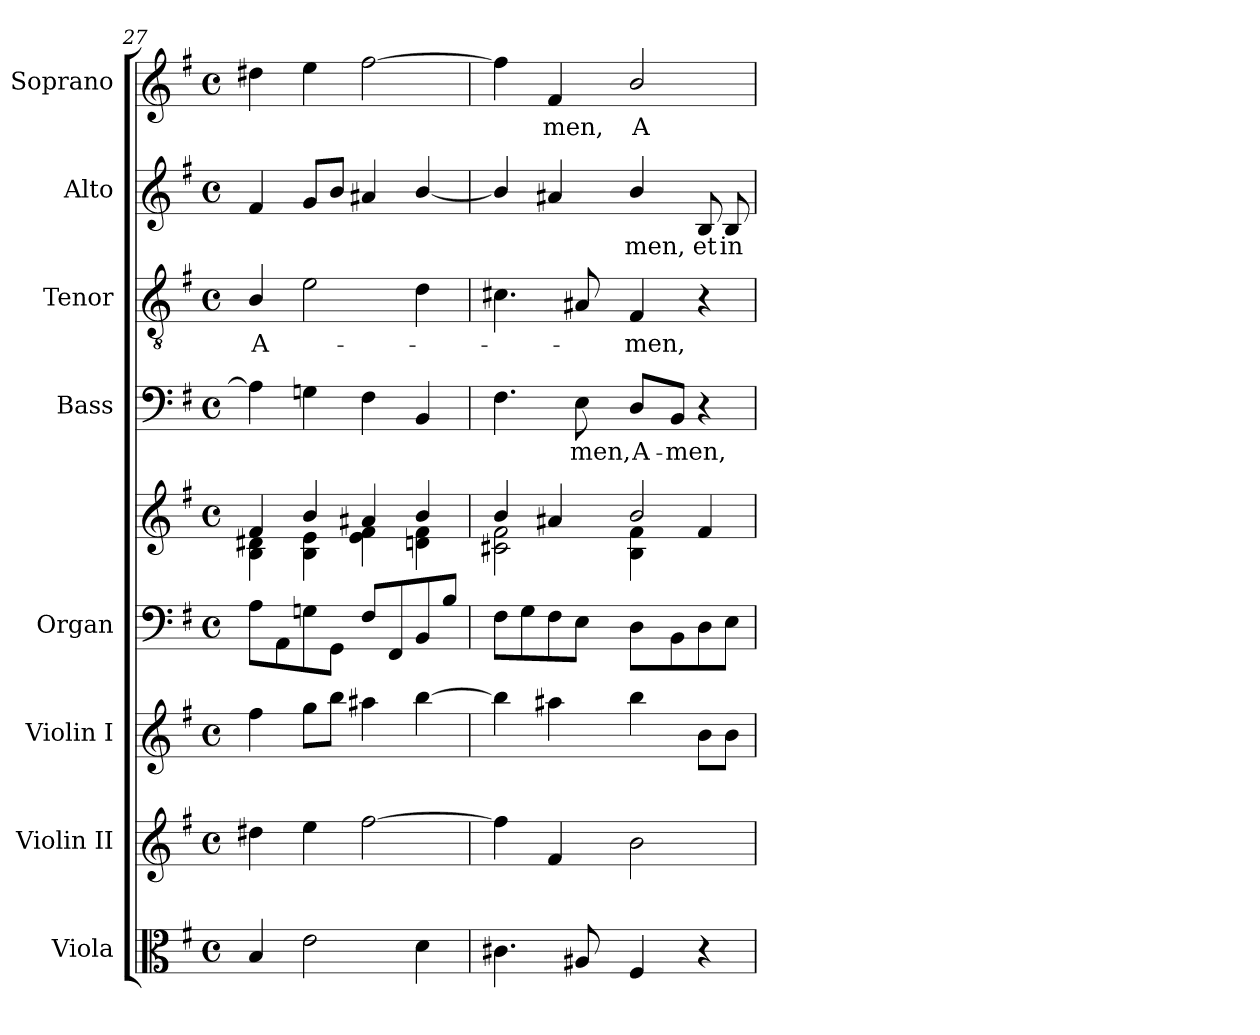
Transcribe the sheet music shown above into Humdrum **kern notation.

**kern	**kern	**kern	**kern	**kern	**kern	**text	**kern	**text	**kern	**text	**kern	**text
*part8	*part7	*part6	*part5	*part5	*part4	*part4	*part3	*part3	*part2	*part2	*part1	*part1
*staff9	*staff8	*staff7	*staff6	*staff5	*staff4	*staff4	*staff3	*staff3	*staff2	*staff2	*staff1	*staff1
*I"Viola	*I"Violin II	*I"Violin I	*I"Organ	*	*I"Bass	*	*I"Tenor	*	*I"Alto	*	*I"Soprano	*
*I'Vla.	*I'Vln. II	*I'Vln. I	*I'Org.	*	*I'B.	*	*I'T.	*	*I'A.	*	*I'S.	*
*clefC3	*clefG2	*clefG2	*clefF4	*clefG2	*clefF4	*	*clefGv2	*	*clefG2	*	*clefG2	*
*	*	*	*	*	*	*	*ITrd7c12	*	*	*	*	*
*k[f#]	*k[f#]	*k[f#]	*k[f#]	*k[f#]	*k[f#]	*	*k[f#]	*	*k[f#]	*	*k[f#]	*
*G:	*G:	*G:	*G:	*G:	*G:	*	*G:	*	*G:	*	*G:	*
*M4/4	*M4/4	*M4/4	*M4/4	*M4/4	*M4/4	*	*M4/4	*	*M4/4	*	*M4/4	*
*met(c)	*met(c)	*met(c)	*met(c)	*met(c)	*met(c)	*	*met(c)	*	*met(c)	*	*met(c)	*
=27	=27	=27	=27	=27	=27	=27	=27	=27	=27	=27	=27	=27
*	*	*	*	*^	*	*	*	*	*	*	*	*
!	!	!	!	!	!	!	!	!	!LO:LY:b:color=#000000	!	!	!	!
4Bi/	4dd#Xi\	4ff#i\	8Ai\L	4f#i/	4Bi\ 4d#Xi	4Ai\]	.	4BBi/	A-	4f#i/	.	4dd#Xi\	.
.	.	.	8AAi\	.	.	.	.	.	.	.	.	.	.
2ei\	4eei\	8ggi\L	8Gni\	4bi/	4Bi\ 4ei	4Gni\	.	2Ei\	.	8gi/L	.	4eei\	.
.	.	8bbi\J	8GGi\J	.	.	.	.	.	.	8bi/J	.	.	.
.	[2ff#i\	4aa#Xi\	8F#i/L	4a#Xi/	4ei\ 4f#i	4F#i\	.	.	.	4a#Xi/	.	[2ff#i\	.
.	.	.	8FF#i/	.	.	.	.	.	.	.	.	.	.
4di\	.	[4bbi\	8BBi/	4bi/	4dni\ 4f#i	4BBi/	.	4Di\	.	[4bi/	.	.	.
.	.	.	8Bi/J	.	.	.	.	.	.	.	.	.	.
=28	=28	=28	=28	=28	=28	=28	=28	=28	=28	=28	=28	=28	=28
4.c#Xi\	4ff#i\]	4bbi\]	8F#i\L	4bi/	2c#Xi\ 2f#i	4.F#i\	.	4.C#Xi\	.	4bi/]	.	4ff#i\]	.
.	.	.	8Gi\	.	.	.	.	.	.	.	.	.	.
!	!	!	!	!	!	!	!	!	!	!	!	!	!LO:LY:b:color=#000000
.	4f#i/	4aa#Xi\	8F#i\	4a#Xi/	.	.	.	.	.	4a#Xi/	.	4f#i/	-men,
!	!	!	!	!	!	!	!LO:LY:b:color=#000000	!	!	!	!	!	!
8A#Xi/	.	.	8Ei\J	.	.	8Ei\	-men,	8AA#Xi/	.	.	.	.	.
!	!	!	!	!	!	!	!LO:LY:b:color=#000000	!	!	!	!	!	!
!	!	!	!	!	!	!	!	!	!LO:LY:b:color=#000000	!	!	!	!
!	!	!	!	!	!	!	!	!	!	!	!LO:LY:b:color=#000000	!	!
!	!	!	!	!	!	!	!	!	!	!	!	!	!LO:LY:b:color=#000000
4F#i/	2bi\	4bbi\	8Di\L	2bi/	4Bi\ 4f#i	8Di/L	A-	4FF#i/	-men,	4bi/	-men,	2bi/	A-
!	!	!	!	!	!	!	!LO:LY:b:color=#000000	!	!	!	!	!	!
.	.	.	8BBi\	.	.	8BBi/J	-men,	.	.	.	.	.	.
!	!	!	!	!	!	!	!	!	!	!	!LO:LY:b:color=#000000	!	!
4r	.	8bi\L	8Di\	.	4f#i/	4r	.	4r	.	8Bi/	et	.	.
!	!	!	!	!	!	!	!	!	!	!	!LO:LY:b:color=#000000	!	!
.	.	8bi\J	8Ei\J	.	.	.	.	.	.	8Bi/	in	.	.
*	*	*	*	*v	*v	*	*	*	*	*	*	*	*
=	=	=	=	=	=	=	=	=	=	=	=	=
*-	*-	*-	*-	*-	*-	*-	*-	*-	*-	*-	*-	*-
